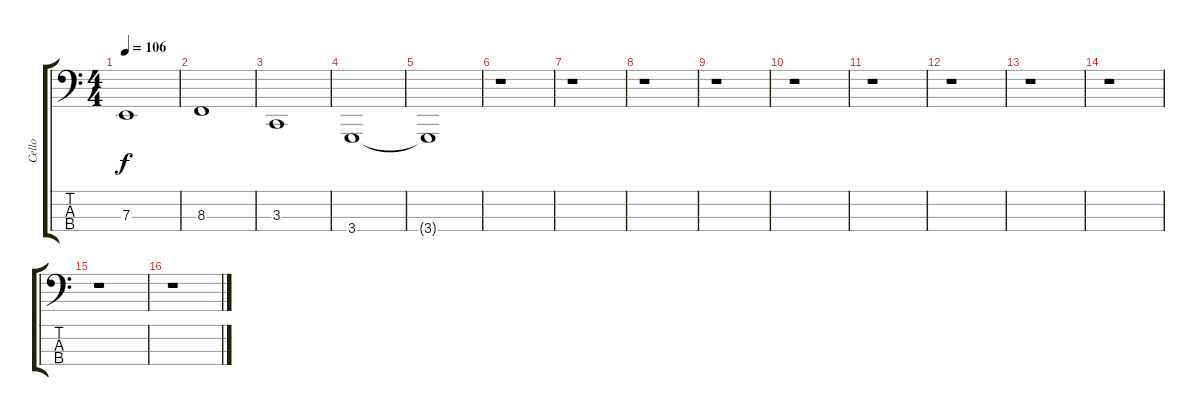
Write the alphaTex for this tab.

\track ("Cello" "Cello") {instrument cello}
\staff {score tabs}
\tuning (G2 D2 A1 E1) {hide}
\ts (4 4)
\tempo 106
\clef f4
\ks c
7.3.1{dy f} |
8.3.1 |
3.3.1 |
3.4.1 |
3.4{t}.1 |
r.1 |
r.1 |
r.1 |
r.1 |
r.1 |
r.1 |
r.1 |
r.1 |
r.1 |
r.1 |
r.1
